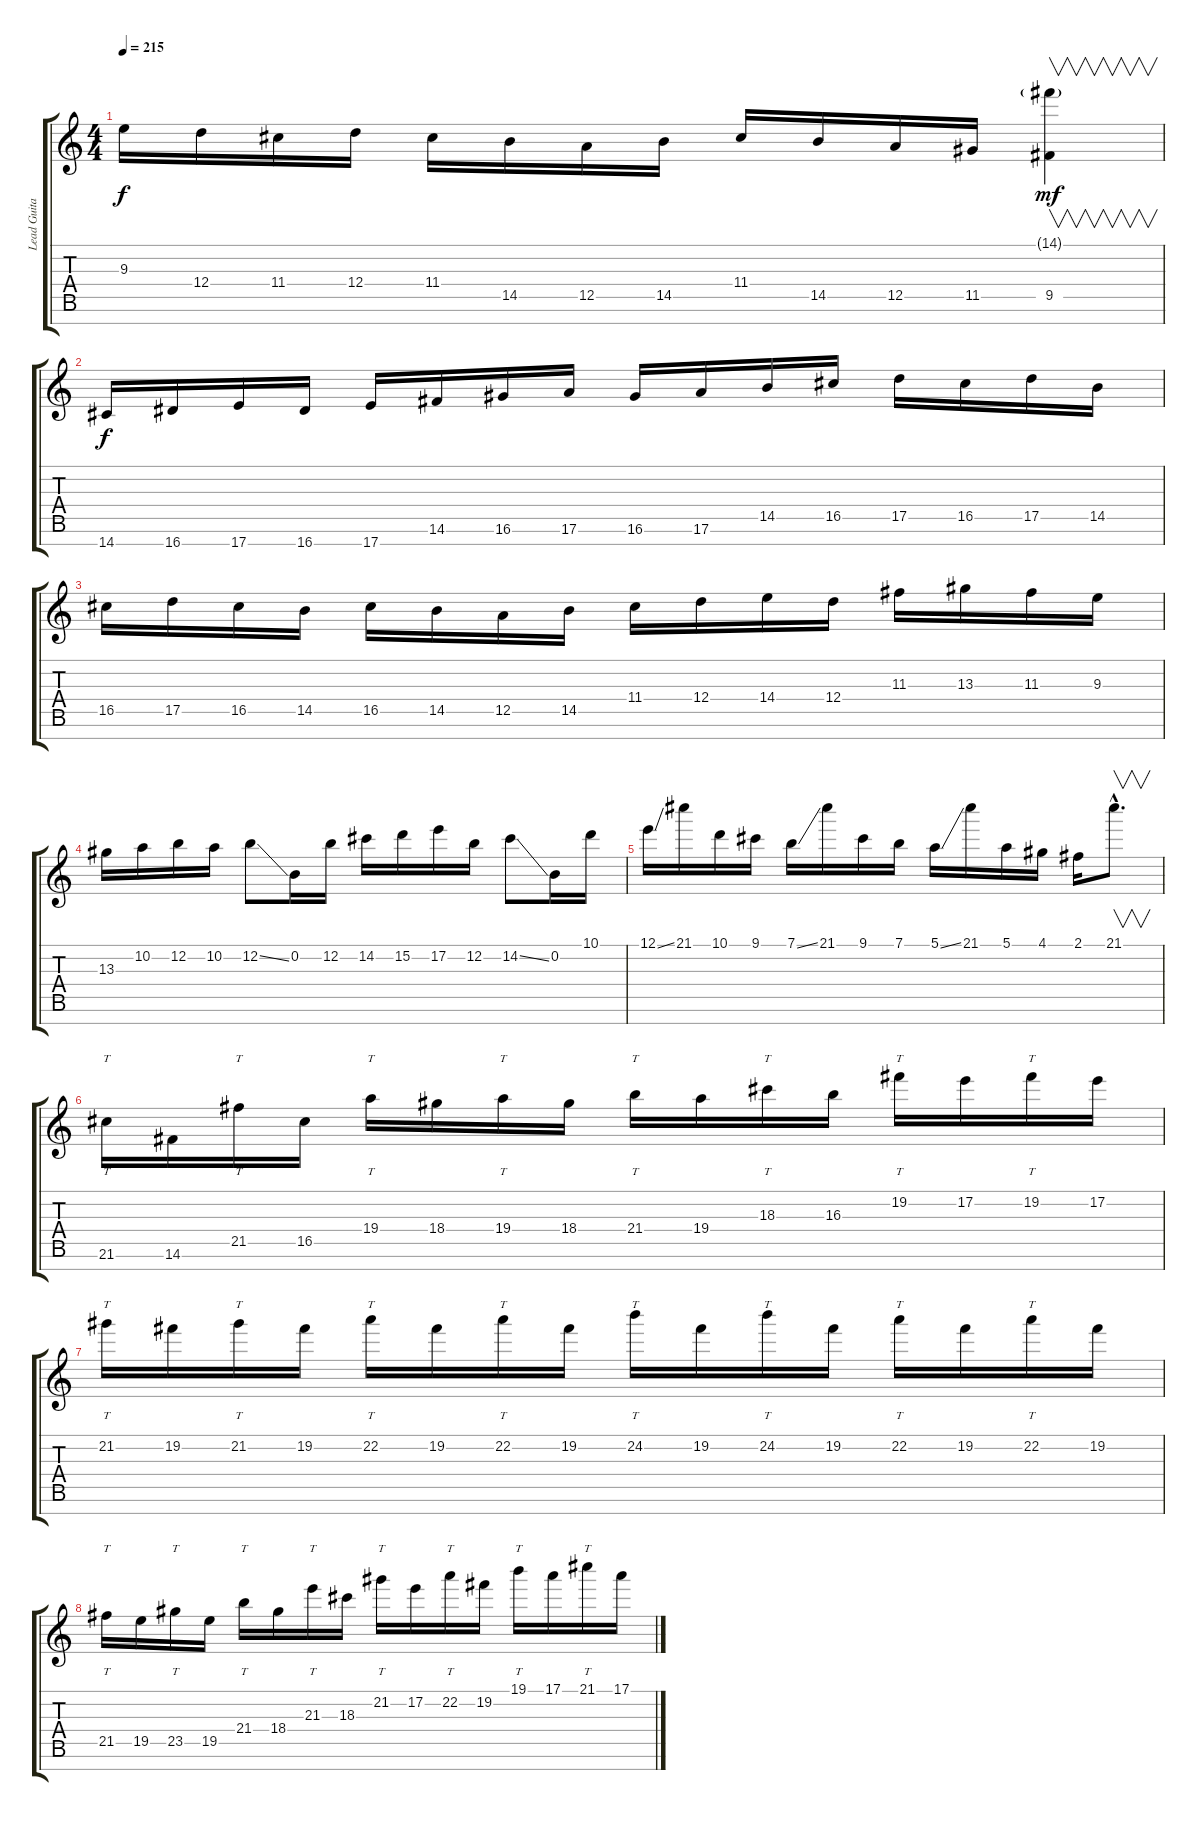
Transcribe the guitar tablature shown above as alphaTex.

\track ("Lead Guitar [Herman Li]" "Lead Guita") {instrument overdrivenguitar}
\staff {score tabs}
\tuning (E4 B3 G3 D3 A2 E2 B1) {hide}
\ts (4 4)
\tempo 215
\clef g2
\ks c
9.3.16{dy f} 12.4.16 11.4.16 12.4.16 11.4.16 14.5.16 12.5.16 14.5.16 11.4.16 14.5.16 12.5.16 11.5.16 (14.1{g} 9.5).4{v dy mf} |
14.7.16{dy f} 16.7.16 17.7.16 16.7.16 17.7.16 14.6.16 16.6.16 17.6.16 16.6.16 17.6.16 14.5.16 16.5.16 17.5.16 16.5.16 17.5.16 14.5.16 |
16.5.16 17.5.16 16.5.16 14.5.16 16.5.16 14.5.16 12.5.16 14.5.16 11.4.16 12.4.16 14.4.16 12.4.16 11.3.16 13.3.16 11.3.16 9.3.16 |
13.3.16 10.2.16 12.2.16 10.2.16 12.2{ss}.8 0.2.16 12.2.16 14.2.16 15.2.16 17.2.16 12.2.16 14.2{ss}.8 0.2.16 10.1.16 |
12.1{ss}.16 21.1.16 10.1.16 9.1.16 7.1{ss}.16 21.1.16 9.1.16 7.1.16 5.1{ss}.16 21.1.16 5.1.16 4.1.16 2.1.16 21.1{hac}.8{v d} |
21.6.16{tt} 14.6.16 21.5.16{tt} 16.5.16 19.4.16{tt} 18.4.16 19.4.16{tt} 18.4.16 21.4.16{tt} 19.4.16 18.3.16{tt} 16.3.16 19.2.16{tt} 17.2.16 19.2.16{tt} 17.2.16 |
21.2.16{tt} 19.2.16 21.2.16{tt} 19.2.16 22.2.16{tt} 19.2.16 22.2.16{tt} 19.2.16 24.2.16{tt} 19.2.16 24.2.16{tt} 19.2.16 22.2.16{tt} 19.2.16 22.2.16{tt} 19.2.16 |
21.5.16{tt} 19.5.16 23.5.16{tt} 19.5.16 21.4.16{tt} 18.4.16 21.3.16{tt} 18.3.16 21.2.16{tt} 17.2.16 22.2.16{tt} 19.2.16 19.1.16{tt} 17.1.16 21.1.16{tt} 17.1.16
